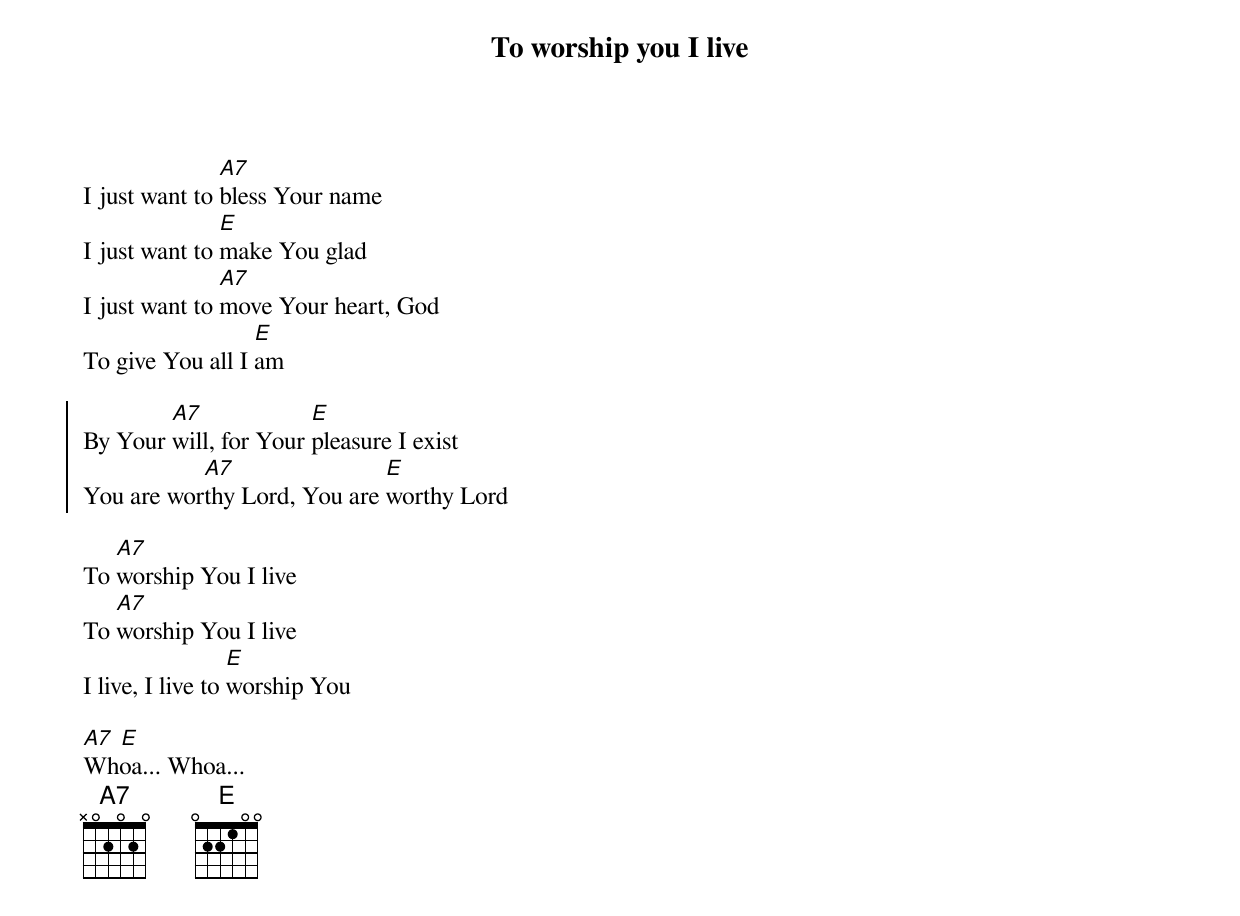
{title: To worship you I live}
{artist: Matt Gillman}
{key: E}

{start_of_verse}
I just want to [A7]bless Your name
I just want to [E]make You glad
I just want to [A7]move Your heart, God
To give You all I [E]am
{end_of_verse}

{start_of_chorus}
By Your [A7]will, for Your [E]pleasure I exist
You are wor[A7]thy Lord, You are [E]worthy Lord
{end_of_chorus}

{start_of_bridge}
To [A7]worship You I live
To [A7]worship You I live
I live, I live to [E]worship You
{end_of_bridge}

{start_of_bridge}
[A7] [E]
Whoa... Whoa...
{end_of_bridge}
